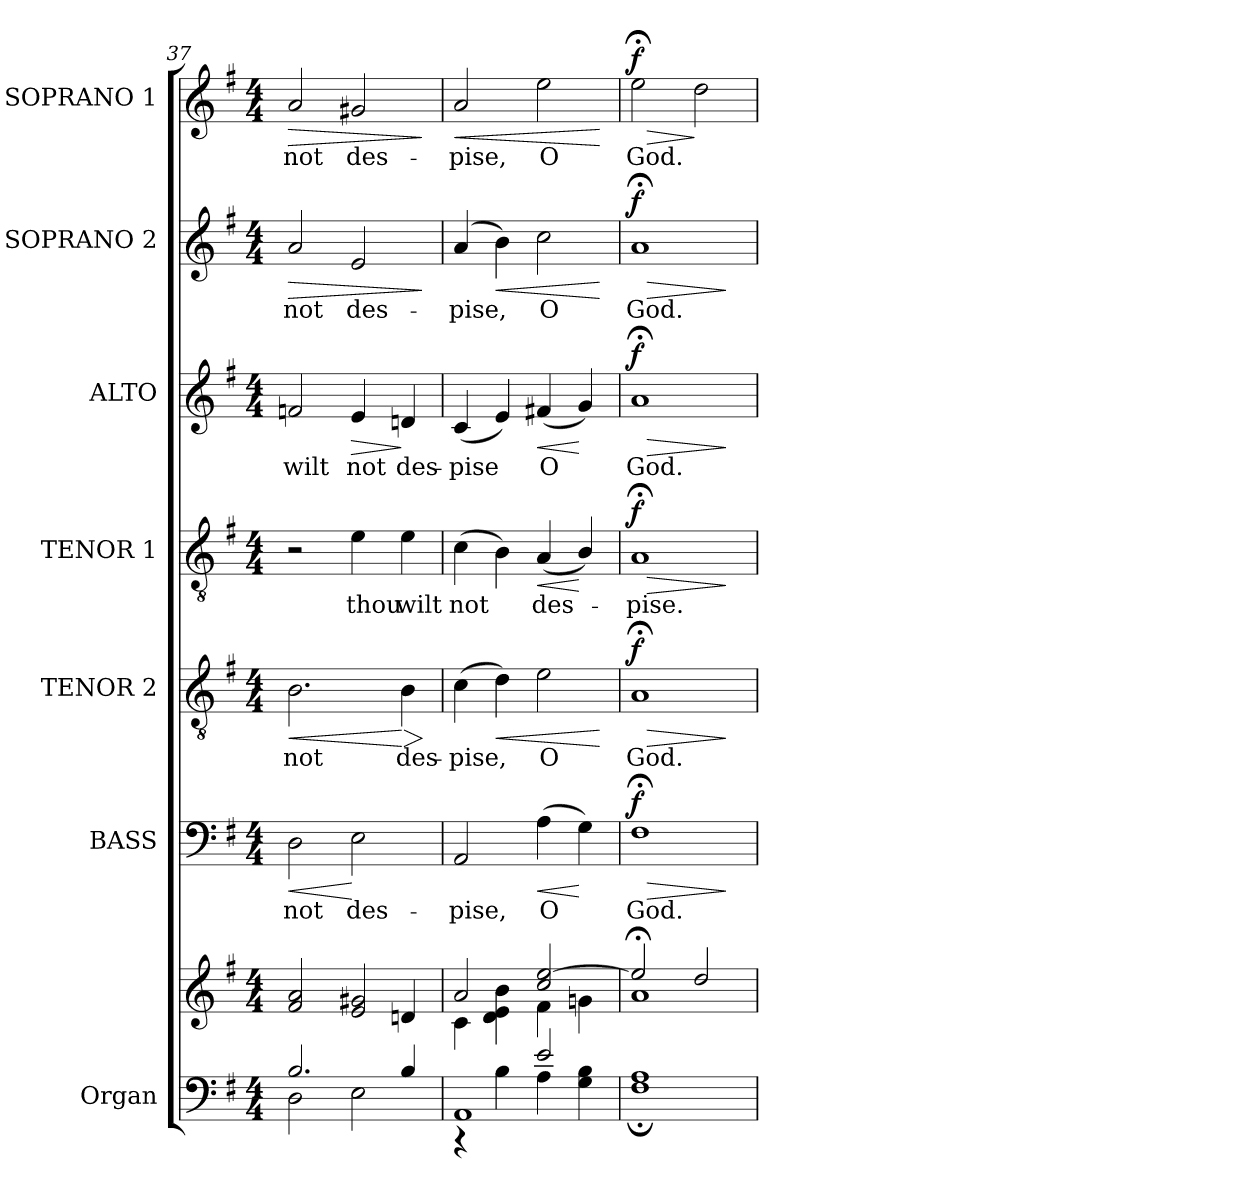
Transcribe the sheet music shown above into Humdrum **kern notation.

**kern	**kern	**kern	**text	**dynam	**kern	**text	**dynam	**kern	**text	**dynam	**kern	**text	**dynam	**kern	**text	**dynam	**kern	**text	**dynam
*part7	*part7	*part6	*part6	*part6	*part5	*part5	*part5	*part4	*part4	*part4	*part3	*part3	*part3	*part2	*part2	*part2	*part1	*part1	*part1
*staff8	*staff7	*staff6	*staff6	*staff6	*staff5	*staff5	*staff5	*staff4	*staff4	*staff4	*staff3	*staff3	*staff3	*staff2	*staff2	*staff2	*staff1	*staff1	*staff1
*I"Organ	*	*I"BASS	*	*	*I"TENOR 2	*	*	*I"TENOR 1	*	*	*I"ALTO	*	*	*I"SOPRANO 2	*	*	*I"SOPRANO 1	*	*
*I'Org.	*	*I'B.	*	*	*I'T2.	*	*	*I'T1.	*	*	*I'A.	*	*	*I'S2.	*	*	*I'S1.	*	*
*clefF4	*clefG2	*clefF4	*	*	*clefGv2	*	*	*clefGv2	*	*	*clefG2	*	*	*clefG2	*	*	*clefG2	*	*
*	*	*	*	*	*ITrd7c12	*	*	*ITrd7c12	*	*	*	*	*	*	*	*	*	*	*
*k[f#]	*k[f#]	*k[f#]	*	*	*k[f#]	*	*	*k[f#]	*	*	*k[f#]	*	*	*k[f#]	*	*	*k[f#]	*	*
*G:	*G:	*G:	*	*	*G:	*	*	*G:	*	*	*G:	*	*	*G:	*	*	*G:	*	*
*M4/4	*M4/4	*M4/4	*	*	*M4/4	*	*	*M4/4	*	*	*M4/4	*	*	*M4/4	*	*	*M4/4	*	*
=37	=37	=37	=37	=37	=37	=37	=37	=37	=37	=37	=37	=37	=37	=37	=37	=37	=37	=37	=37
*^	*^	*	*	*	*	*	*	*	*	*	*	*	*	*	*	*	*	*	*
!	!	!	!	!	!LO:LY:b:color=#000000	!LO:HP:b	!	!	!	!	!	!	!	!	!	!	!	!	!	!	!
!	!	!	!	!	!	!LO:HP:n=1:b	!	!	!	!	!	!	!	!	!	!	!	!	!	!	!
!	!	!	!	!	!	!	!	!LO:LY:b:color=#000000	!LO:HP:b	!	!	!	!	!	!	!	!	!	!	!	!
!	!	!	!	!	!	!	!	!	!	!	!	!	!	!LO:LY:b:color=#000000	!	!	!	!	!	!	!
!	!	!	!	!	!	!	!	!	!	!	!	!	!	!	!	!	!LO:LY:b:color=#000000	!LO:HP:b	!	!	!
!	!	!	!	!	!	!	!	!	!	!	!	!	!	!	!	!	!	!	!	!LO:LY:b:color=#000000	!LO:HP:b
2.Bi/	2Di\	2f#i/ 2ai	2ryy	2Di\	not	< >	2.BBi\	not	<	2r	.	.	2fni/	wilt	.	2ai/	not	>	2ai/	not	>
!	!	!	!	!	!LO:LY:b:color=#000000	!	!	!	!	!	!	!	!	!	!	!	!	!	!	!	!
!	!	!	!	!	!	!	!	!	!	!	!LO:LY:b:color=#000000	!	!	!	!	!	!	!	!	!	!
!	!	!	!	!	!	!	!	!	!	!	!	!	!	!LO:LY:b:color=#000000	!LO:HP:b	!	!	!	!	!	!
!	!	!	!	!	!	!	!	!	!	!	!	!	!	!	!	!	!LO:LY:b:color=#000000	!	!	!	!
!	!	!	!	!	!	!	!	!	!	!	!	!	!	!	!	!	!	!	!	!LO:LY:b:color=#000000	!
.	2Ei\	2ei/ 2g#Xi	4ryy	2Ei\	des-	[	.	.	.	4Ei\	thou	.	4ei/	not	>	2ei/	des-	.	2g#Xi/	des-	.
!	!	!	!	!	!	!	!	!LO:LY:b:color=#000000	!LO:HP:n=1:b	!	!	!	!	!	!	!	!	!	!	!	!
!	!	!	!	!	!	!	!	!	!	!	!LO:LY:b:color=#000000	!	!	!	!	!	!	!	!	!	!
!	!	!	!	!	!	!	!	!	!	!	!	!	!	!LO:LY:b:color=#000000	!	!	!	!	!	!	!
4Bi/	.	.	4dni/	.	.	.	4BBi\	des-	[ >	4Ei\	wilt	.	4dni/	des-	]	.	.	.	.	.	.
*v	*v	*	*	*	*	*	*	*	*	*	*	*	*	*	*	*	*	*	*	*	*
*	*v	*v	*	*	*	*	*	*	*	*	*	*	*	*	*	*	*	*	*	*
.	.	.	.	]	.	.	]	.	.	.	.	.	.	.	.	]	.	.	]
=38	=38	=38	=38	=38	=38	=38	=38	=38	=38	=38	=38	=38	=38	=38	=38	=38	=38	=38	=38
*^	*^	*	*	*	*	*	*	*	*	*	*	*	*	*	*	*	*	*	*
*	*^	*	*	*	*	*	*	*	*	*	*	*	*	*	*	*	*	*	*	*	*
!	!	!	!	!	!	!LO:LY:b:color=#000000	!	!	!	!	!	!	!	!	!	!	!	!	!	!	!	!
!	!	!	!	!	!	!	!	!	!LO:LY:b:color=#000000	!	!	!	!	!	!	!	!	!	!	!	!	!
!	!	!	!	!	!	!	!	!	!	!	!	!LO:LY:b:color=#000000	!	!	!	!	!	!	!	!	!	!
!	!	!	!	!	!	!	!	!	!	!	!	!	!	!	!LO:LY:b:color=#000000	!	!	!	!	!	!	!
!	!	!	!	!	!	!	!	!	!	!	!	!	!	!	!	!	!	!LO:LY:b:color=#000000	!	!	!	!
!	!	!	!	!	!	!	!	!	!	!	!	!	!	!	!	!	!	!	!	!	!LO:LY:b:color=#000000	!LO:HP:b
2ryy	1AAi	4r	2ai/	4ci\	2AAi/	-pise,	.	(4Ci\	-pise,	.	(4Ci\	not	.	(4ci/	-pise	.	(4ai/	-pise,	.	2ai/	-pise,	<
!	!	!	!	!	!	!	!	!	!	!LO:HP:b	!	!	!	!	!	!	!	!	!LO:HP:b	!	!	!
.	.	4Bi\	.	4di\ 4ei 4bi	.	.	.	4Di\)	.	<	4BBi\)	.	.	4ei/)	.	.	4bi\)	.	<	.	.	.
!	!	!	!	!	!	!LO:LY:b:color=#000000	!LO:HP:b	!	!	!	!	!	!	!	!	!	!	!	!	!	!	!
!	!	!	!	!	!	!	!	!	!LO:LY:b:color=#000000	!	!	!	!	!	!	!	!	!	!	!	!	!
!	!	!	!	!	!	!	!	!	!	!	!	!LO:LY:b:color=#000000	!LO:HP:b	!	!	!	!	!	!	!	!	!
!	!	!	!	!	!	!	!	!	!	!	!	!	!	!	!LO:LY:b:color=#000000	!LO:HP:b	!	!	!	!	!	!
!	!	!	!	!	!	!	!	!	!	!	!	!	!	!	!	!	!	!LO:LY:b:color=#000000	!	!	!	!
!	!	!	!	!	!	!	!	!	!	!	!	!	!	!	!	!	!	!	!	!	!LO:LY:b:color=#000000	!
2ei/	.	4Ai\	2cci/ [2eei	4f#i\	(4Ai\	O	<	2Ei\	O	.	(4AAi/	des-	<	(4f#Xi/	O	<	2cci\	O	.	2eei\	O	.
.	.	4Gi\ 4Bi	.	4gni\	4Gi\)	.	[	.	.	.	4BBi/)	.	[	4gi/)	.	[	.	.	.	.	.	.
*v	*v	*v	*	*	*	*	*	*	*	*	*	*	*	*	*	*	*	*	*	*	*	*
*	*v	*v	*	*	*	*	*	*	*	*	*	*	*	*	*	*	*	*	*	*
.	.	.	.	.	.	.	[	.	.	.	.	.	.	.	.	[	.	.	[
=39	=39	=39	=39	=39	=39	=39	=39	=39	=39	=39	=39	=39	=39	=39	=39	=39	=39	=39	=39
*^	*^	*	*	*	*	*	*	*	*	*	*	*	*	*	*	*	*	*	*
!	!	!	!	!	!LO:LY:b:color=#000000	!LO:HP:b	!	!	!	!	!	!	!	!	!	!	!	!	!	!	!
!	!	!	!	!	!	!	!	!LO:LY:b:color=#000000	!LO:HP:b	!	!	!	!	!	!	!	!	!	!	!	!
!	!	!	!	!	!	!	!	!	!	!	!LO:LY:b:color=#000000	!LO:HP:b	!	!	!	!	!	!	!	!	!
!	!	!	!	!	!	!	!	!	!	!	!	!	!	!LO:LY:b:color=#000000	!LO:HP:b	!	!	!	!	!	!
!	!	!	!	!	!	!	!	!	!	!	!	!	!	!	!	!	!LO:LY:b:color=#000000	!LO:HP:b	!	!	!
!	!	!	!	!	!	!	!	!	!	!	!	!	!	!	!	!	!	!	!	!LO:LY:b:color=#000000	!LO:HP:b
1Ai	1F#;i	2ee;i/]	1ai	1F#;i	God.	> f	1AA;i	God.	> f	1AA;i	-pise.	> f	1a;i	God.	> f	1a;i	God.	> f	2ee;i\	God.	> f
.	.	2ddi/	.	.	.	.	.	.	.	.	.	.	.	.	.	.	.	.	2ddi\	.	]
*v	*v	*	*	*	*	*	*	*	*	*	*	*	*	*	*	*	*	*	*	*	*
*	*v	*v	*	*	*	*	*	*	*	*	*	*	*	*	*	*	*	*	*	*
.	.	.	.	]	.	.	]	.	.	]	.	.	]	.	.	]	.	.	.
=	=	=	=	=	=	=	=	=	=	=	=	=	=	=	=	=	=	=	=
*-	*-	*-	*-	*-	*-	*-	*-	*-	*-	*-	*-	*-	*-	*-	*-	*-	*-	*-	*-
